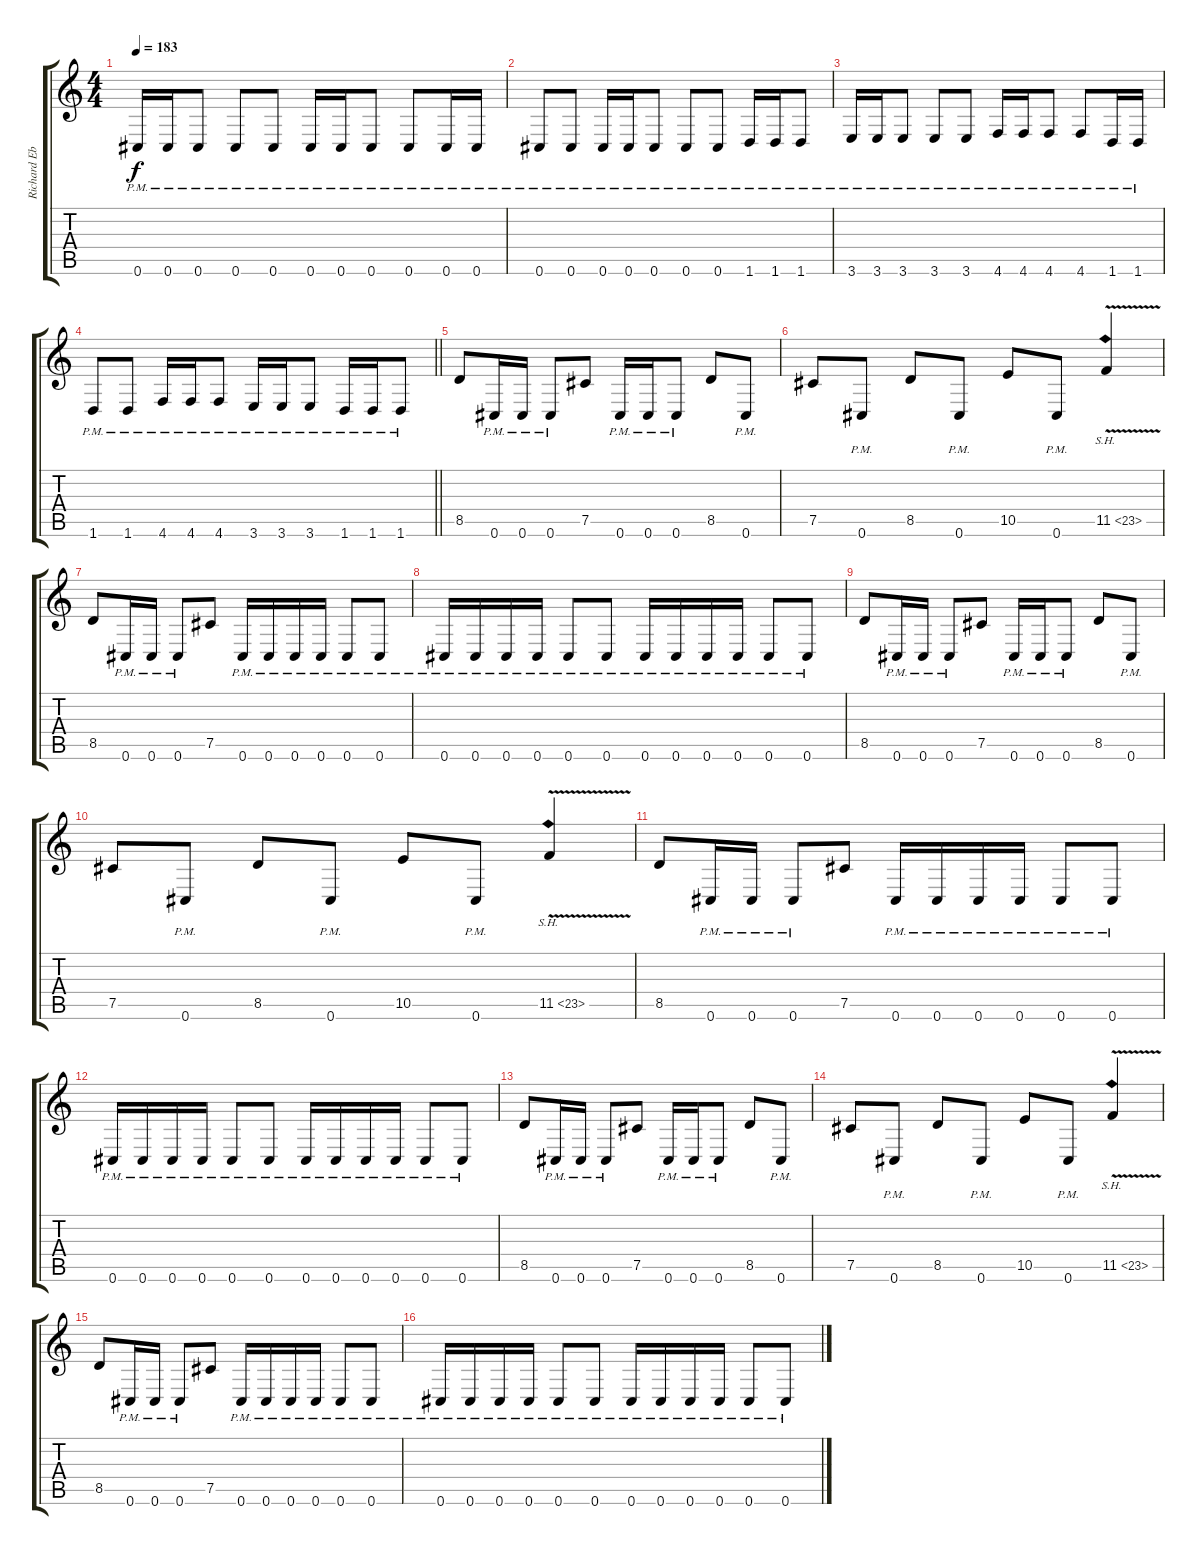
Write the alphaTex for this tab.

\track ("Richard Ebisch (Lead)" "Richard Eb") {instrument distortionguitar}
\staff {score tabs}
\tuning (Db4 Ab3 E3 B2 Gb2 Db2) {hide}
\ts (4 4)
\tempo 183
\clef g2
\ks c
0.6{pm}.16{dy f} 0.6{pm}.16 0.6{pm}.8 0.6{pm}.8 0.6{pm}.8 0.6{pm}.16 0.6{pm}.16 0.6{pm}.8 0.6{pm}.8 0.6{pm}.16 0.6{pm}.16 |
0.6{pm}.8 0.6{pm}.8 0.6{pm}.16 0.6{pm}.16 0.6{pm}.8 0.6{pm}.8 0.6{pm}.8 1.6{pm}.16 1.6{pm}.16 1.6{pm}.8 |
3.6{pm}.16 3.6{pm}.16 3.6{pm}.8 3.6{pm}.8 3.6{pm}.8 4.6{pm}.16 4.6{pm}.16 4.6{pm}.8 4.6{pm}.8 1.6{pm}.16 1.6{pm}.16 |
\barLineRight lightlight
1.6{pm}.8 1.6{pm}.8 4.6{pm}.16 4.6{pm}.16 4.6{pm}.8 3.6{pm}.16 3.6{pm}.16 3.6{pm}.8 1.6{pm}.16 1.6{pm}.16 1.6{pm}.8 |
8.5.8 0.6{pm}.16 0.6{pm}.16 0.6{pm}.8 7.5.8 0.6{pm}.16 0.6{pm}.16 0.6{pm}.8 8.5.8 0.6{pm}.8 |
7.5.8 0.6{pm}.8 8.5.8 0.6{pm}.8 10.5.8 0.6{pm}.8 11.5{sh 12 v}.4 |
8.5.8 0.6{pm}.16 0.6{pm}.16 0.6{pm}.8 7.5.8 0.6{pm}.16 0.6{pm}.16 0.6{pm}.16 0.6{pm}.16 0.6{pm}.8 0.6{pm}.8 |
0.6{pm}.16 0.6{pm}.16 0.6{pm}.16 0.6{pm}.16 0.6{pm}.8 0.6{pm}.8 0.6{pm}.16 0.6{pm}.16 0.6{pm}.16 0.6{pm}.16 0.6{pm}.8 0.6{pm}.8 |
8.5.8 0.6{pm}.16 0.6{pm}.16 0.6{pm}.8 7.5.8 0.6{pm}.16 0.6{pm}.16 0.6{pm}.8 8.5.8 0.6{pm}.8 |
7.5.8 0.6{pm}.8 8.5.8 0.6{pm}.8 10.5.8 0.6{pm}.8 11.5{sh 12 v}.4 |
8.5.8 0.6{pm}.16 0.6{pm}.16 0.6{pm}.8 7.5.8 0.6{pm}.16 0.6{pm}.16 0.6{pm}.16 0.6{pm}.16 0.6{pm}.8 0.6{pm}.8 |
0.6{pm}.16 0.6{pm}.16 0.6{pm}.16 0.6{pm}.16 0.6{pm}.8 0.6{pm}.8 0.6{pm}.16 0.6{pm}.16 0.6{pm}.16 0.6{pm}.16 0.6{pm}.8 0.6{pm}.8 |
8.5.8 0.6{pm}.16 0.6{pm}.16 0.6{pm}.8 7.5.8 0.6{pm}.16 0.6{pm}.16 0.6{pm}.8 8.5.8 0.6{pm}.8 |
7.5.8 0.6{pm}.8 8.5.8 0.6{pm}.8 10.5.8 0.6{pm}.8 11.5{sh 12 v}.4 |
8.5.8 0.6{pm}.16 0.6{pm}.16 0.6{pm}.8 7.5.8 0.6{pm}.16 0.6{pm}.16 0.6{pm}.16 0.6{pm}.16 0.6{pm}.8 0.6{pm}.8 |
0.6{pm}.16 0.6{pm}.16 0.6{pm}.16 0.6{pm}.16 0.6{pm}.8 0.6{pm}.8 0.6{pm}.16 0.6{pm}.16 0.6{pm}.16 0.6{pm}.16 0.6{pm}.8 0.6{pm}.8
